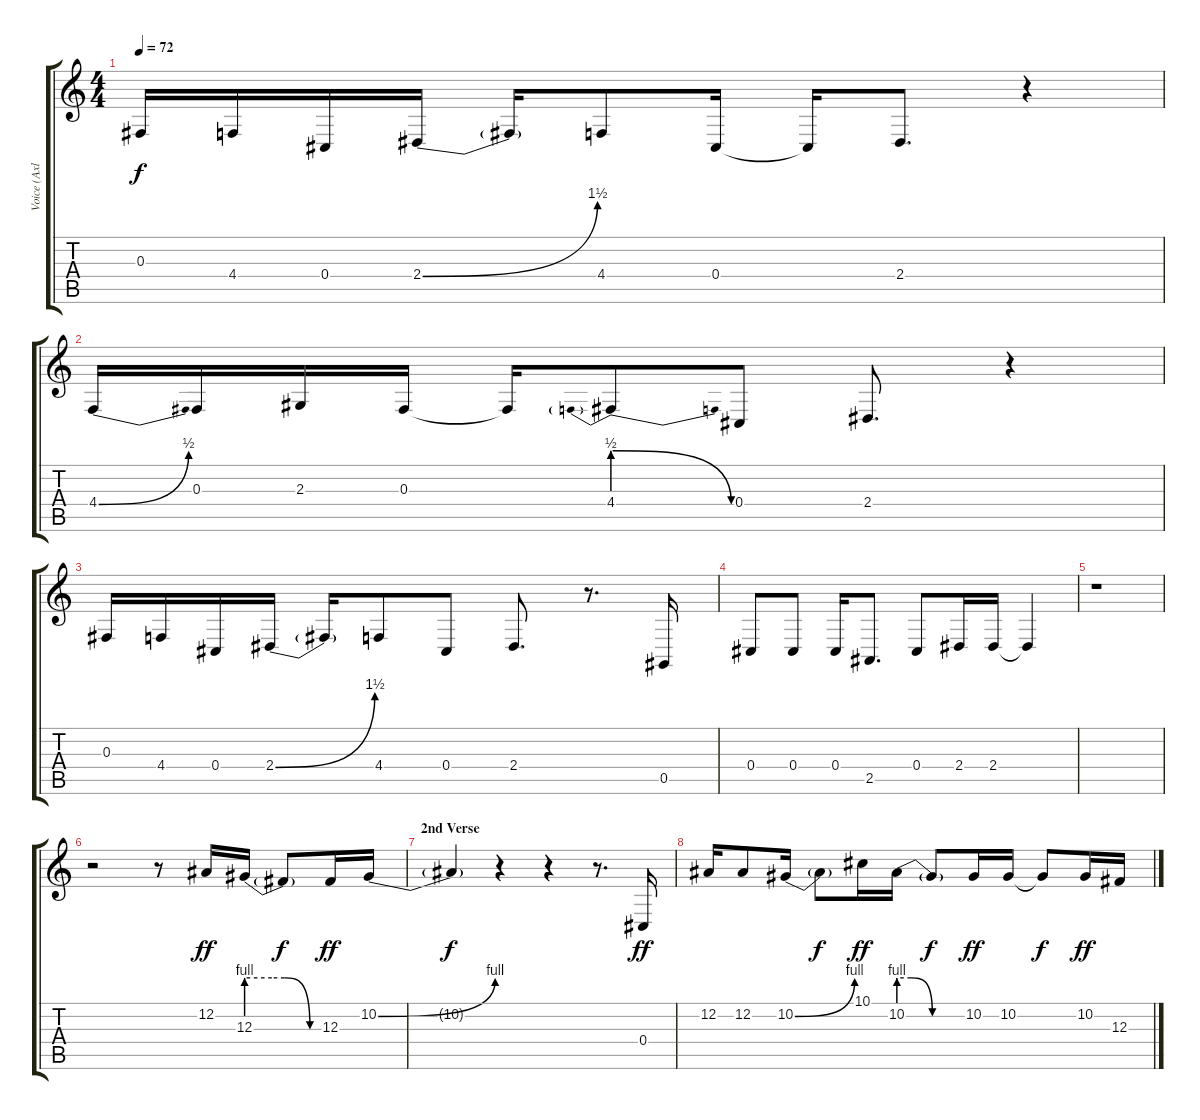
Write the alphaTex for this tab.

\track ("Voice (Axl)" "Voice (Axl") {instrument lead2sawtooth}
\staff {score tabs}
\tuning (Eb4 Bb3 Gb3 Db3 Ab2 Eb2) {hide}
\ts (4 4)
\tempo 72
\clef g2
\ks c
0.3.16{dy f} 4.4.16 0.4.16 2.4{be (bend 0 0 60 6)}.16 2.4{t}.16 4.4.8 0.4.16 0.4{t}.16 2.4.8{d} r.4 |
4.4{be (bend 0 0 60 2)}.16 0.3.16 2.3.16 0.3.16 0.3{t}.16 4.4{be (prebendrelease 0 2 60 0)}.8 0.4.8 2.4.8{d} r.4 |
0.3.16 4.4.16 0.4.16 2.4{be (bend 0 0 60 6)}.16 2.4{t}.16 4.4.8 0.4.8 2.4.8{d} r.8{d} 0.5.16 |
0.4.8 0.4.8 0.4.16 2.5.8{d} 0.4.8 2.4.16 2.4.16 2.4{t}.4 |
r.1 |
r.2 r.8 12.2.16{dy ff} 12.3{be (custom 0 4 20 4 30 4 50 0 60 0)}.16 12.3{t}.8{dy f} 12.3.16{dy ff} 10.2{be (bend 0 0 60 4)}.16 |
\section ("" "2nd Verse")
10.2{t}.4{dy f} r.4 r.4 r.8{d} 0.4.16{dy ff} |
12.2.16 12.2.8 10.2{be (bend 0 0 60 4)}.16 10.2{t}.8{dy f} 10.1.16{dy ff} 10.2{be (custom 0 4 11 4 30 0 40 0 60 0)}.16 10.2{t}.8{dy f} 10.2.16{dy ff} 10.2.16 10.2{t}.8{dy f} 10.2.16{dy ff} 12.3.16
